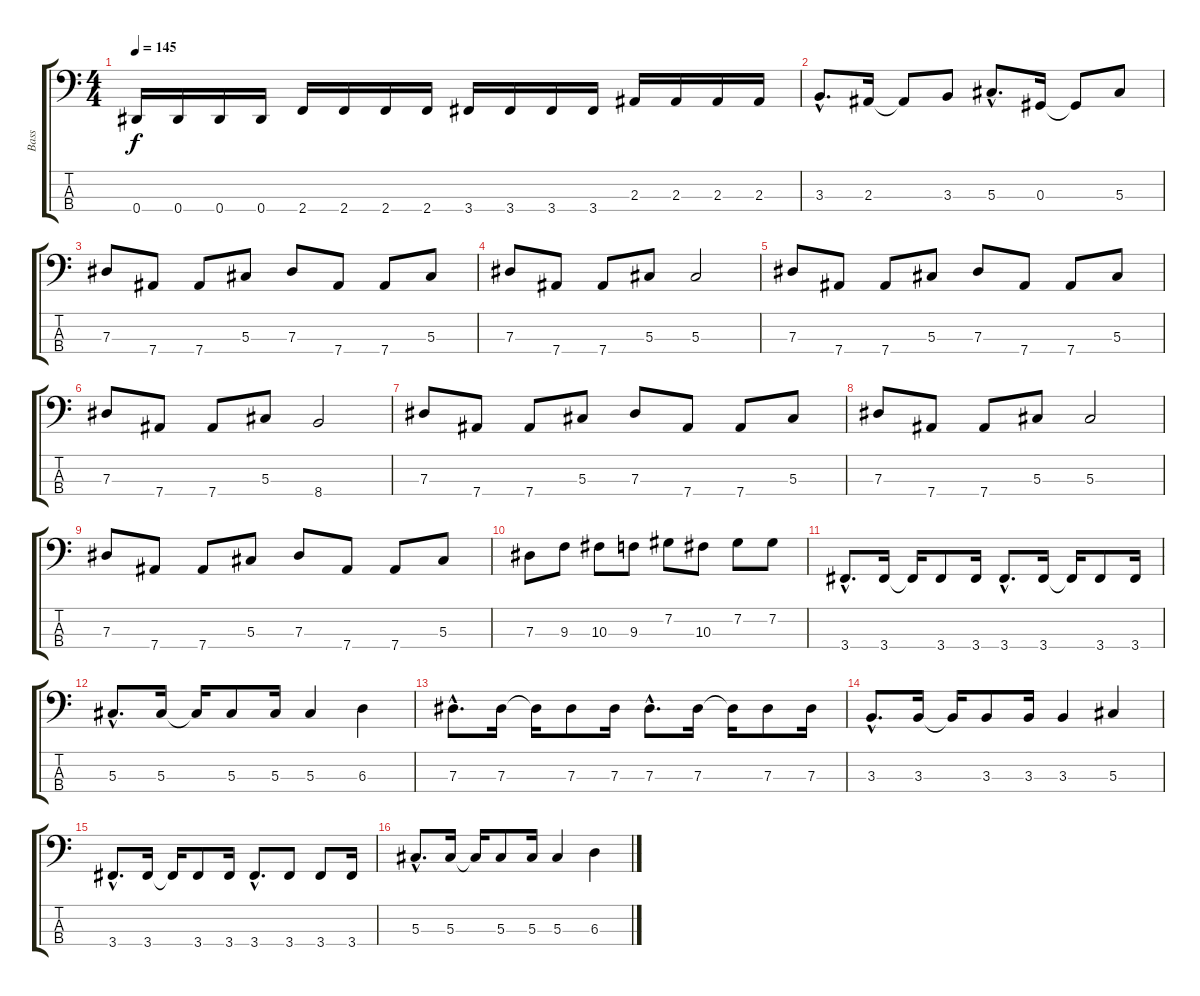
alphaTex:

\track ("Bass" "Bass") {instrument electricbassfinger}
\staff {score tabs}
\tuning (Gb2 Db2 Ab1 Eb1) {hide}
\ts (4 4)
\tempo 145
\clef f4
\ks c
0.4.16{dy f} 0.4.16 0.4.16 0.4.16 2.4.16 2.4.16 2.4.16 2.4.16 3.4.16 3.4.16 3.4.16 3.4.16 2.3.16 2.3.16 2.3.16 2.3.16 |
3.3{hac}.8{d} 2.3.16 2.3{t}.8 3.3.8 5.3{hac}.8{d} 0.3.16 0.3{t}.8 5.3.8 |
7.3.8 7.4.8 7.4.8 5.3.8 7.3.8 7.4.8 7.4.8 5.3.8 |
7.3.8 7.4.8 7.4.8 5.3.8 5.3.2 |
7.3.8 7.4.8 7.4.8 5.3.8 7.3.8 7.4.8 7.4.8 5.3.8 |
7.3.8 7.4.8 7.4.8 5.3.8 8.4.2 |
7.3.8 7.4.8 7.4.8 5.3.8 7.3.8 7.4.8 7.4.8 5.3.8 |
7.3.8 7.4.8 7.4.8 5.3.8 5.3.2 |
7.3.8 7.4.8 7.4.8 5.3.8 7.3.8 7.4.8 7.4.8 5.3.8 |
7.3.8 9.3.8 10.3.8 9.3.8 7.2.8 10.3.8 7.2.8 7.2.8 |
3.4{hac}.8{d} 3.4.16 3.4{t}.16 3.4.8 3.4.16 3.4{hac}.8{d} 3.4.16 3.4{t}.16 3.4.8 3.4.16 |
5.3{hac}.8{d} 5.3.16 5.3{t}.16 5.3.8 5.3.16 5.3.4 6.3.4 |
7.3{hac}.8{d} 7.3.16 7.3{t}.16 7.3.8 7.3.16 7.3{hac}.8{d} 7.3.16 7.3{t}.16 7.3.8 7.3.16 |
3.3{hac}.8{d} 3.3.16 3.3{t}.16 3.3.8 3.3.16 3.3.4 5.3.4 |
3.4{hac}.8{d} 3.4.16 3.4{t}.16 3.4.8 3.4.16 3.4{hac}.8{d} 3.4.8 3.4.8 3.4.16 |
5.3{hac}.8{d} 5.3.16 5.3{t}.16 5.3.8 5.3.16 5.3.4 6.3.4
